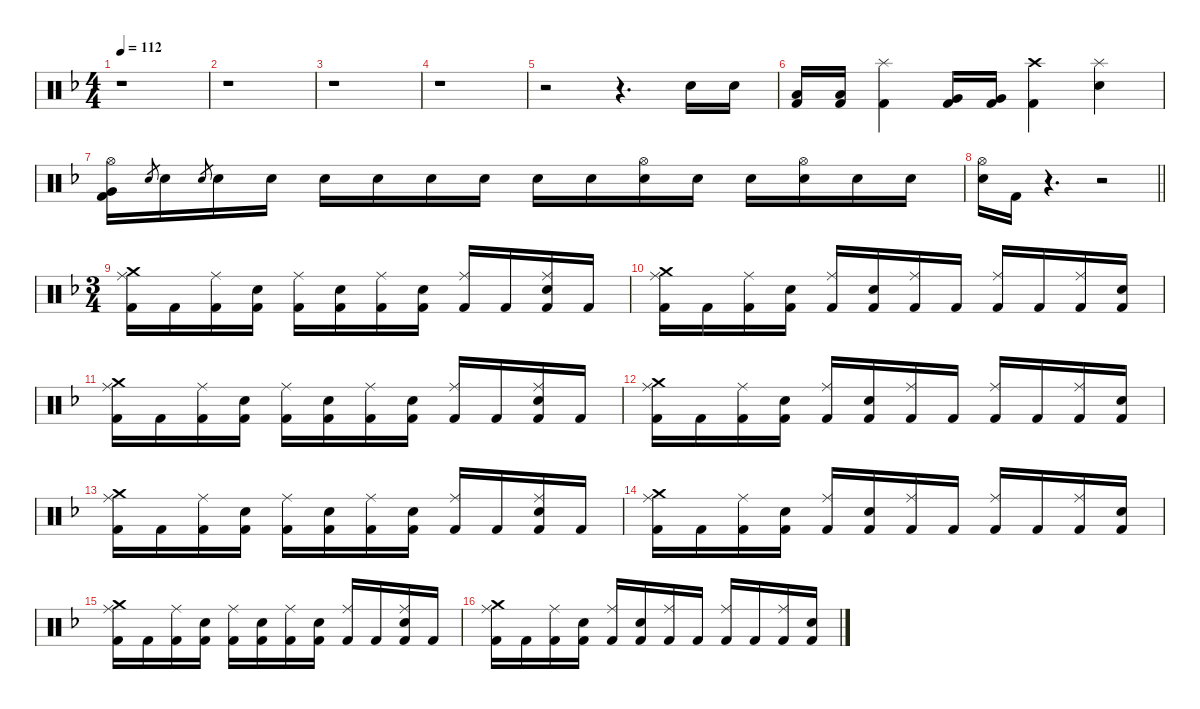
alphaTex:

\hideDynamics
\bracketExtendMode nobrackets
\singleTrackTrackNamePolicy hidden
\multiTrackTrackNamePolicy hidden
\firstSystemTrackNameMode fullname
\firstSystemTrackNameOrientation horizontal
\otherSystemsTrackNameOrientation horizontal
\track ("Drumkit" "Drums") {defaultSystemsLayout 4 instrument percussion}
\staff {score}
\articulation defaults
\ts (4 4)
\tempo 112
\clef neutral
\ks dminor
r.1{dy mf beam Down} |
r.1{beam Down} |
r.1{beam Down} |
r.1{beam Down} |
r.2{beam Down} r.4{d beam Down} "Snare (hit) 2"{acc forcenatural}.16{dy f beam Down} "Snare (hit) 2"{acc forcenatural}.16{beam Down} |
("Low Tom (hit)"{acc forcenatural} "Kick (hit) 2"{acc forcenatural}).16{beam Up} ("Low Tom (hit)"{acc forcenatural} "Kick (hit) 2"{acc forcenatural}).16{beam Up} ("Splash (hit)"{acc forcenatural} "Kick (hit) 2"{acc forcenatural}).4{beam Down} ("Very Low Tom (hit)"{acc forcenatural} "Kick (hit) 2"{acc forcenatural}).16{beam Up} ("Very Low Tom (hit)"{acc forcenatural} "Kick (hit) 2"{acc forcenatural}).16{beam Up} ("Crash high (hit)"{acc forcenatural} "Kick (hit) 2"{acc forcenatural}).4{beam Down} ("Splash (hit)"{acc forcenatural} "Snare (hit) 2"{acc forcenatural}).4{dy mf beam Down} |
("Hi-Hat (open)"{acc forcenatural} "Very Low Tom (hit)"{acc forcenatural} "Kick (hit) 2"{acc forcenatural}).16{dy f beam Down} "Snare (hit) 2"{acc forcenatural}.8{gr dy mf beam Up} "Snare (hit) 2"{acc forcenatural}.16{beam Down} "Snare (hit) 2"{acc forcenatural}.8{gr dy pp beam Up} "Snare (hit) 2"{acc forcenatural}.16{dy mp beam Down} "Snare (hit) 2"{acc forcenatural}.16{beam Down} "Snare (hit) 2"{acc forcenatural}.16{beam Down} "Snare (hit) 2"{acc forcenatural}.16{beam Down} "Snare (hit) 2"{acc forcenatural}.16{dy mf beam Down} "Snare (hit) 2"{acc forcenatural}.16{beam Down} "Snare (hit) 2"{acc forcenatural}.16{dy f beam Down} "Snare (hit) 2"{acc forcenatural}.16{dy mf beam Down} ("Snare (hit) 2"{acc forcenatural} "Hi-Hat (open)"{acc forcenatural}).16{dy p beam Down} "Snare (hit) 2"{acc forcenatural}.16{dy f beam Down} "Snare (hit) 2"{acc forcenatural}.16{dy mf beam Down} ("Snare (hit) 2"{acc forcenatural} "Hi-Hat (open)"{acc forcenatural}).16{dy p beam Down} "Snare (hit) 2"{acc forcenatural}.16{dy mf beam Down} "Snare (hit) 2"{acc forcenatural}.16{beam Down} |
\barLineRight lightlight
("Hi-Hat (open)"{acc forcenatural} "Snare (hit) 2"{acc forcenatural}).16{dy f beam Down} "Kick (hit) 2"{acc forcenatural}.16{beam Down} r.4{d beam Down} r.2{beam Down} |
\ts (3 4)
\beaming (8 2 2 2)
("Ride (middle)"{acc forcenatural} "Crash medium (hit)"{acc forcenatural} "Kick (hit) 2"{acc forcenatural}).16{dy mf beam Down} "Kick (hit) 2"{acc forcenatural}.16{dy f beam Down} ("Ride (middle)"{acc forcenatural} "Kick (hit) 2"{acc forcenatural}).16{dy mf beam Down} ("Snare (hit) 2"{acc forcenatural} "Kick (hit) 2"{acc forcenatural}).16{dy f beam Down} ("Ride (middle)"{acc forcenatural} "Kick (hit) 2"{acc forcenatural}).16{dy mf beam Down} ("Snare (hit) 2"{acc forcenatural} "Kick (hit) 2"{acc forcenatural}).16{dy f beam Down} ("Ride (middle)"{acc forcenatural} "Kick (hit) 2"{acc forcenatural}).16{dy mf beam Down} ("Snare (hit) 2"{acc forcenatural} "Kick (hit) 2"{acc forcenatural}).16{dy f beam Down} ("Ride (middle)"{acc forcenatural} "Kick (hit) 2"{acc forcenatural}).16{dy mf beam Up} "Kick (hit) 2"{acc forcenatural}.16{dy f beam Up} ("Ride (middle)"{acc forcenatural} "Snare (hit) 2"{acc forcenatural} "Kick (hit) 2"{acc forcenatural}).16{dy mf beam Up} "Kick (hit) 2"{acc forcenatural}.16{dy f beam Up} |
("Ride (middle)"{acc forcenatural} "Crash medium (hit)"{acc forcenatural} "Kick (hit) 2"{acc forcenatural}).16{dy mf beam Down} "Kick (hit) 2"{acc forcenatural}.16{dy f beam Down} ("Ride (middle)"{acc forcenatural} "Kick (hit) 2"{acc forcenatural}).16{dy mf beam Down} ("Snare (hit) 2"{acc forcenatural} "Kick (hit) 2"{acc forcenatural}).16{dy f beam Down} ("Ride (middle)"{acc forcenatural} "Kick (hit) 2"{acc forcenatural}).16{dy mf beam Up} ("Snare (hit) 2"{acc forcenatural} "Kick (hit) 2"{acc forcenatural}).16{dy f beam Up} ("Ride (middle)"{acc forcenatural} "Kick (hit) 2"{acc forcenatural}).16{dy mf beam Up} "Kick (hit) 2"{acc forcenatural}.16{dy f beam Up} ("Ride (middle)"{acc forcenatural} "Kick (hit) 2"{acc forcenatural}).16{dy mf beam Up} "Kick (hit) 2"{acc forcenatural}.16{dy f beam Up} ("Ride (middle)"{acc forcenatural} "Kick (hit) 2"{acc forcenatural}).16{dy mf beam Up} ("Snare (hit) 2"{acc forcenatural} "Kick (hit) 2"{acc forcenatural}).16{dy f beam Up} |
("Ride (middle)"{acc forcenatural} "Crash medium (hit)"{acc forcenatural} "Kick (hit) 2"{acc forcenatural}).16{dy mf beam Down} "Kick (hit) 2"{acc forcenatural}.16{dy f beam Down} ("Ride (middle)"{acc forcenatural} "Kick (hit) 2"{acc forcenatural}).16{dy mf beam Down} ("Snare (hit) 2"{acc forcenatural} "Kick (hit) 2"{acc forcenatural}).16{dy f beam Down} ("Ride (middle)"{acc forcenatural} "Kick (hit) 2"{acc forcenatural}).16{dy mf beam Down} ("Snare (hit) 2"{acc forcenatural} "Kick (hit) 2"{acc forcenatural}).16{dy f beam Down} ("Ride (middle)"{acc forcenatural} "Kick (hit) 2"{acc forcenatural}).16{dy mf beam Down} ("Snare (hit) 2"{acc forcenatural} "Kick (hit) 2"{acc forcenatural}).16{dy f beam Down} ("Ride (middle)"{acc forcenatural} "Kick (hit) 2"{acc forcenatural}).16{dy mf beam Up} "Kick (hit) 2"{acc forcenatural}.16{dy f beam Up} ("Ride (middle)"{acc forcenatural} "Snare (hit) 2"{acc forcenatural} "Kick (hit) 2"{acc forcenatural}).16{dy mf beam Up} "Kick (hit) 2"{acc forcenatural}.16{dy f beam Up} |
("Ride (middle)"{acc forcenatural} "Crash medium (hit)"{acc forcenatural} "Kick (hit) 2"{acc forcenatural}).16{dy mf beam Down} "Kick (hit) 2"{acc forcenatural}.16{dy f beam Down} ("Ride (middle)"{acc forcenatural} "Kick (hit) 2"{acc forcenatural}).16{dy mf beam Down} ("Snare (hit) 2"{acc forcenatural} "Kick (hit) 2"{acc forcenatural}).16{dy f beam Down} ("Ride (middle)"{acc forcenatural} "Kick (hit) 2"{acc forcenatural}).16{dy mf beam Up} ("Snare (hit) 2"{acc forcenatural} "Kick (hit) 2"{acc forcenatural}).16{dy f beam Up} ("Ride (middle)"{acc forcenatural} "Kick (hit) 2"{acc forcenatural}).16{dy mf beam Up} "Kick (hit) 2"{acc forcenatural}.16{dy f beam Up} ("Ride (middle)"{acc forcenatural} "Kick (hit) 2"{acc forcenatural}).16{dy mf beam Up} "Kick (hit) 2"{acc forcenatural}.16{dy f beam Up} ("Ride (middle)"{acc forcenatural} "Kick (hit) 2"{acc forcenatural}).16{dy mf beam Up} ("Snare (hit) 2"{acc forcenatural} "Kick (hit) 2"{acc forcenatural}).16{dy f beam Up} |
("Ride (middle)"{acc forcenatural} "Crash medium (hit)"{acc forcenatural} "Kick (hit) 2"{acc forcenatural}).16{dy mf beam Down} "Kick (hit) 2"{acc forcenatural}.16{dy f beam Down} ("Ride (middle)"{acc forcenatural} "Kick (hit) 2"{acc forcenatural}).16{dy mf beam Down} ("Snare (hit) 2"{acc forcenatural} "Kick (hit) 2"{acc forcenatural}).16{dy f beam Down} ("Ride (middle)"{acc forcenatural} "Kick (hit) 2"{acc forcenatural}).16{dy mf beam Down} ("Snare (hit) 2"{acc forcenatural} "Kick (hit) 2"{acc forcenatural}).16{dy f beam Down} ("Ride (middle)"{acc forcenatural} "Kick (hit) 2"{acc forcenatural}).16{dy mf beam Down} ("Snare (hit) 2"{acc forcenatural} "Kick (hit) 2"{acc forcenatural}).16{dy f beam Down} ("Ride (middle)"{acc forcenatural} "Kick (hit) 2"{acc forcenatural}).16{dy mf beam Up} "Kick (hit) 2"{acc forcenatural}.16{dy f beam Up} ("Ride (middle)"{acc forcenatural} "Snare (hit) 2"{acc forcenatural} "Kick (hit) 2"{acc forcenatural}).16{dy mf beam Up} "Kick (hit) 2"{acc forcenatural}.16{dy f beam Up} |
("Ride (middle)"{acc forcenatural} "Crash medium (hit)"{acc forcenatural} "Kick (hit) 2"{acc forcenatural}).16{dy mf beam Down} "Kick (hit) 2"{acc forcenatural}.16{dy f beam Down} ("Ride (middle)"{acc forcenatural} "Kick (hit) 2"{acc forcenatural}).16{dy mf beam Down} ("Snare (hit) 2"{acc forcenatural} "Kick (hit) 2"{acc forcenatural}).16{dy f beam Down} ("Ride (middle)"{acc forcenatural} "Kick (hit) 2"{acc forcenatural}).16{dy mf beam Up} ("Snare (hit) 2"{acc forcenatural} "Kick (hit) 2"{acc forcenatural}).16{dy f beam Up} ("Ride (middle)"{acc forcenatural} "Kick (hit) 2"{acc forcenatural}).16{dy mf beam Up} "Kick (hit) 2"{acc forcenatural}.16{dy f beam Up} ("Ride (middle)"{acc forcenatural} "Kick (hit) 2"{acc forcenatural}).16{dy mf beam Up} "Kick (hit) 2"{acc forcenatural}.16{dy f beam Up} ("Ride (middle)"{acc forcenatural} "Kick (hit) 2"{acc forcenatural}).16{dy mf beam Up} ("Snare (hit) 2"{acc forcenatural} "Kick (hit) 2"{acc forcenatural}).16{dy f beam Up} |
("Ride (middle)"{acc forcenatural} "Crash medium (hit)"{acc forcenatural} "Kick (hit) 2"{acc forcenatural}).16{dy mf beam Down} "Kick (hit) 2"{acc forcenatural}.16{dy f beam Down} ("Ride (middle)"{acc forcenatural} "Kick (hit) 2"{acc forcenatural}).16{dy mf beam Down} ("Snare (hit) 2"{acc forcenatural} "Kick (hit) 2"{acc forcenatural}).16{dy f beam Down} ("Ride (middle)"{acc forcenatural} "Kick (hit) 2"{acc forcenatural}).16{dy mf beam Down} ("Snare (hit) 2"{acc forcenatural} "Kick (hit) 2"{acc forcenatural}).16{dy f beam Down} ("Ride (middle)"{acc forcenatural} "Kick (hit) 2"{acc forcenatural}).16{dy mf beam Down} ("Snare (hit) 2"{acc forcenatural} "Kick (hit) 2"{acc forcenatural}).16{dy f beam Down} ("Ride (middle)"{acc forcenatural} "Kick (hit) 2"{acc forcenatural}).16{dy mf beam Up} "Kick (hit) 2"{acc forcenatural}.16{dy f beam Up} ("Ride (middle)"{acc forcenatural} "Snare (hit) 2"{acc forcenatural} "Kick (hit) 2"{acc forcenatural}).16{dy mf beam Up} "Kick (hit) 2"{acc forcenatural}.16{dy f beam Up} |
("Ride (middle)"{acc forcenatural} "Crash medium (hit)"{acc forcenatural} "Kick (hit) 2"{acc forcenatural}).16{dy mf beam Down} "Kick (hit) 2"{acc forcenatural}.16{dy f beam Down} ("Ride (middle)"{acc forcenatural} "Kick (hit) 2"{acc forcenatural}).16{dy mf beam Down} ("Snare (hit) 2"{acc forcenatural} "Kick (hit) 2"{acc forcenatural}).16{dy f beam Down} ("Ride (middle)"{acc forcenatural} "Kick (hit) 2"{acc forcenatural}).16{dy mf beam Up} ("Snare (hit) 2"{acc forcenatural} "Kick (hit) 2"{acc forcenatural}).16{dy f beam Up} ("Ride (middle)"{acc forcenatural} "Kick (hit) 2"{acc forcenatural}).16{dy mf beam Up} "Kick (hit) 2"{acc forcenatural}.16{dy f beam Up} ("Ride (middle)"{acc forcenatural} "Kick (hit) 2"{acc forcenatural}).16{dy mf beam Up} "Kick (hit) 2"{acc forcenatural}.16{dy f beam Up} ("Ride (middle)"{acc forcenatural} "Kick (hit) 2"{acc forcenatural}).16{dy mf beam Up} ("Snare (hit) 2"{acc forcenatural} "Kick (hit) 2"{acc forcenatural}).16{dy f beam Up}
